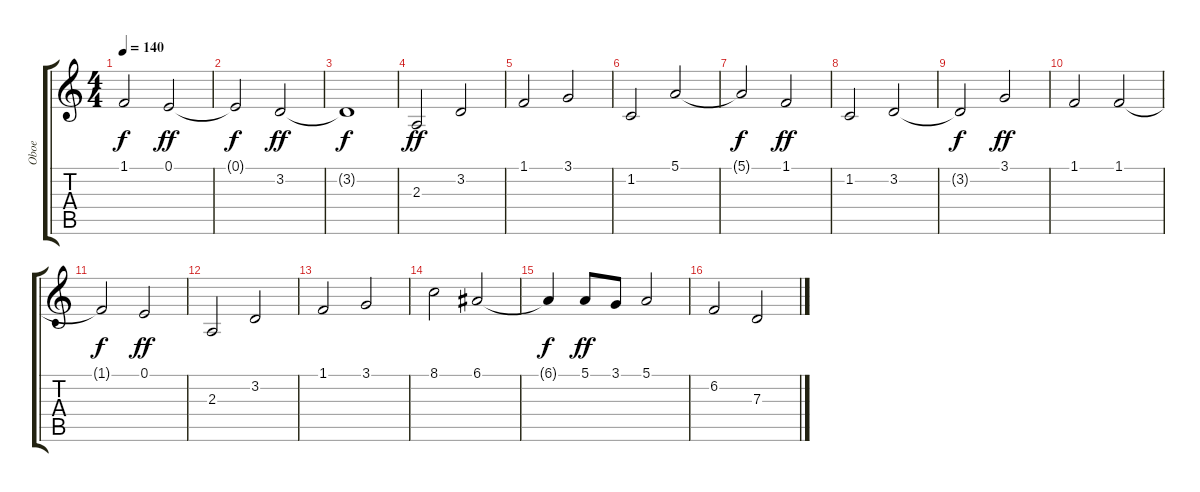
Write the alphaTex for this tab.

\track ("Oboe" "Oboe") {instrument oboe}
\staff {score tabs}
\tuning (E4 B3 G3 D3 A2 E2) {hide}
\ts (4 4)
\tempo 140
\clef g2
\ks c
1.1{t}.2{dy f} 0.1.2{dy ff} |
0.1{t}.2{dy f} 3.2.2{dy ff} |
3.2{t}.1{dy f} |
2.3.2{dy ff} 3.2.2 |
1.1.2 3.1.2 |
1.2.2 5.1.2 |
5.1{t}.2{dy f} 1.1.2{dy ff} |
1.2.2 3.2.2 |
3.2{t}.2{dy f} 3.1.2{dy ff} |
1.1.2 1.1.2 |
1.1{t}.2{dy f} 0.1.2{dy ff} |
2.3.2 3.2.2 |
1.1.2 3.1.2 |
8.1.2 6.1.2 |
6.1{t}.4{dy f} 5.1.8{dy ff} 3.1.8 5.1.2 |
6.2.2 7.3.2
